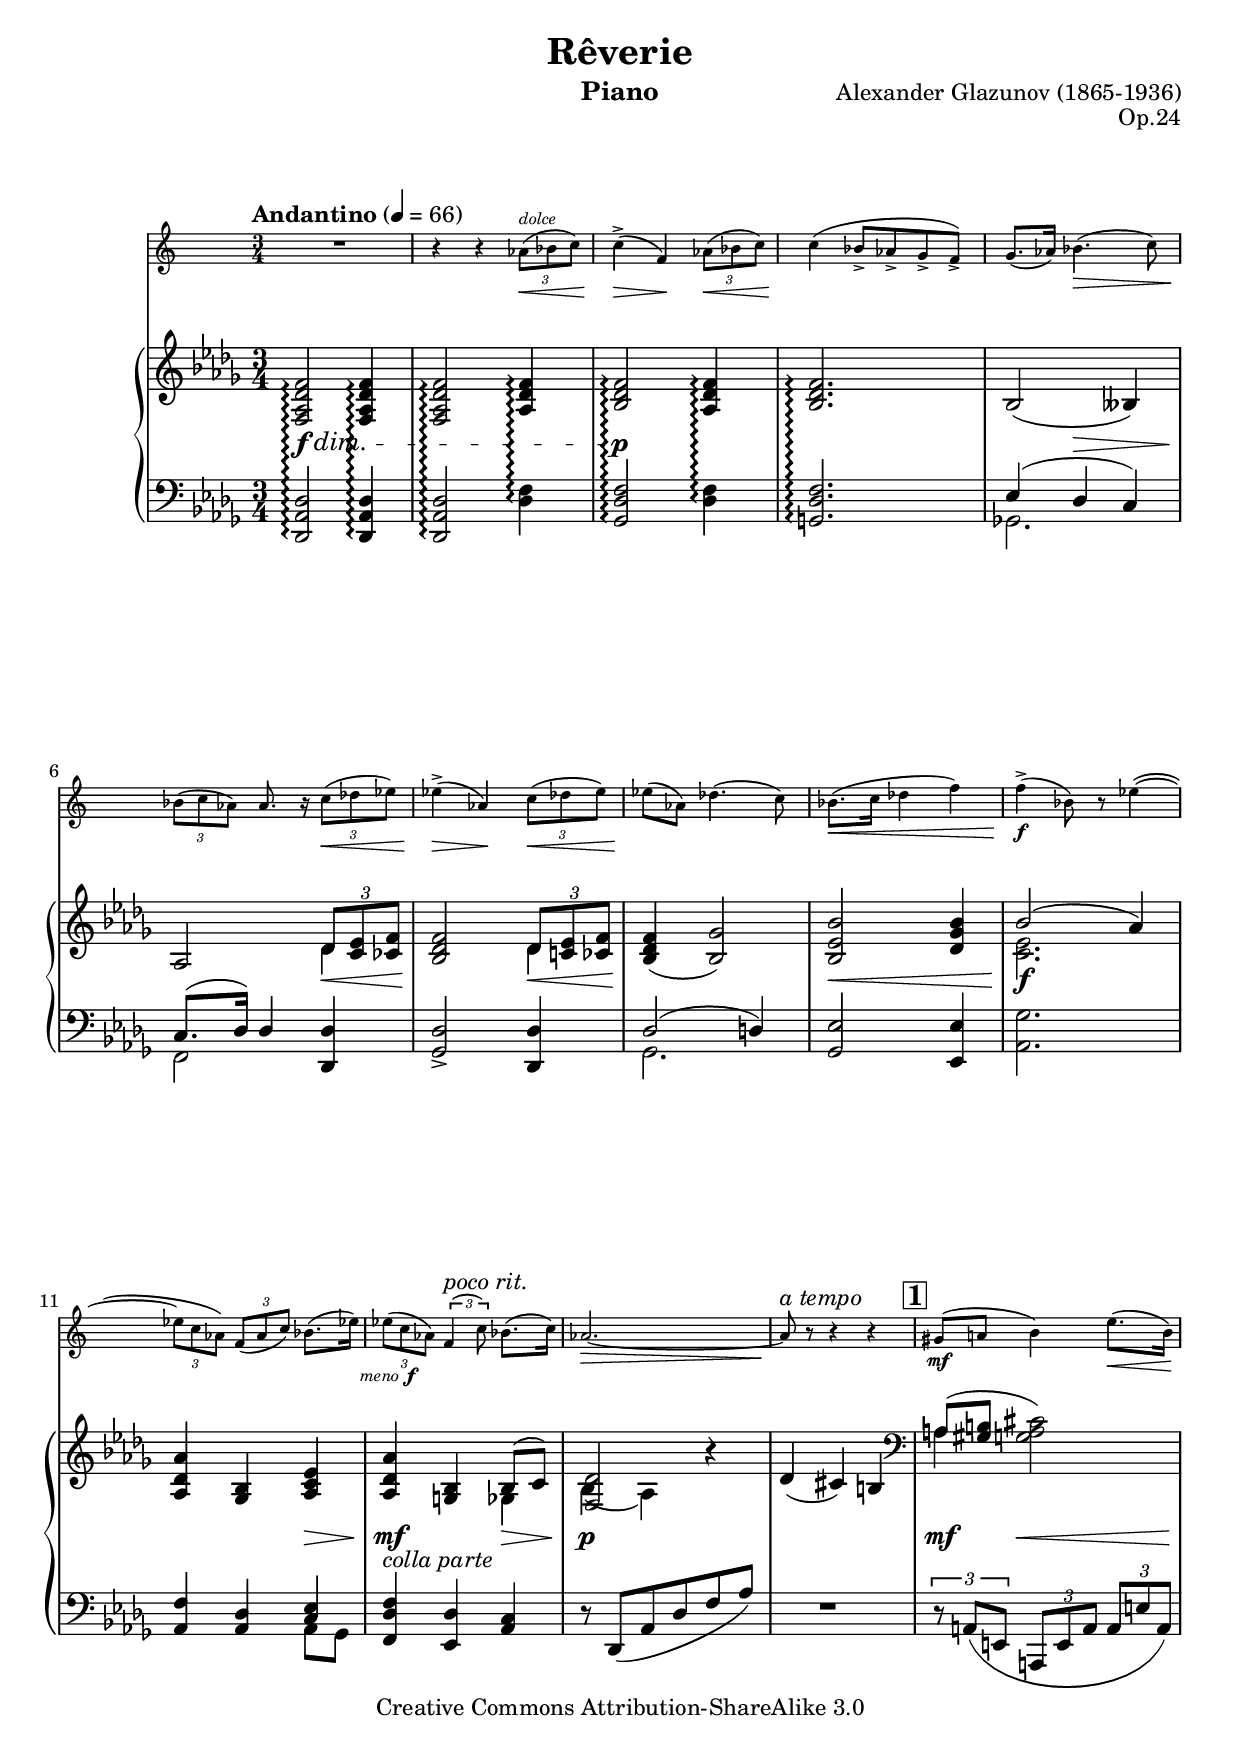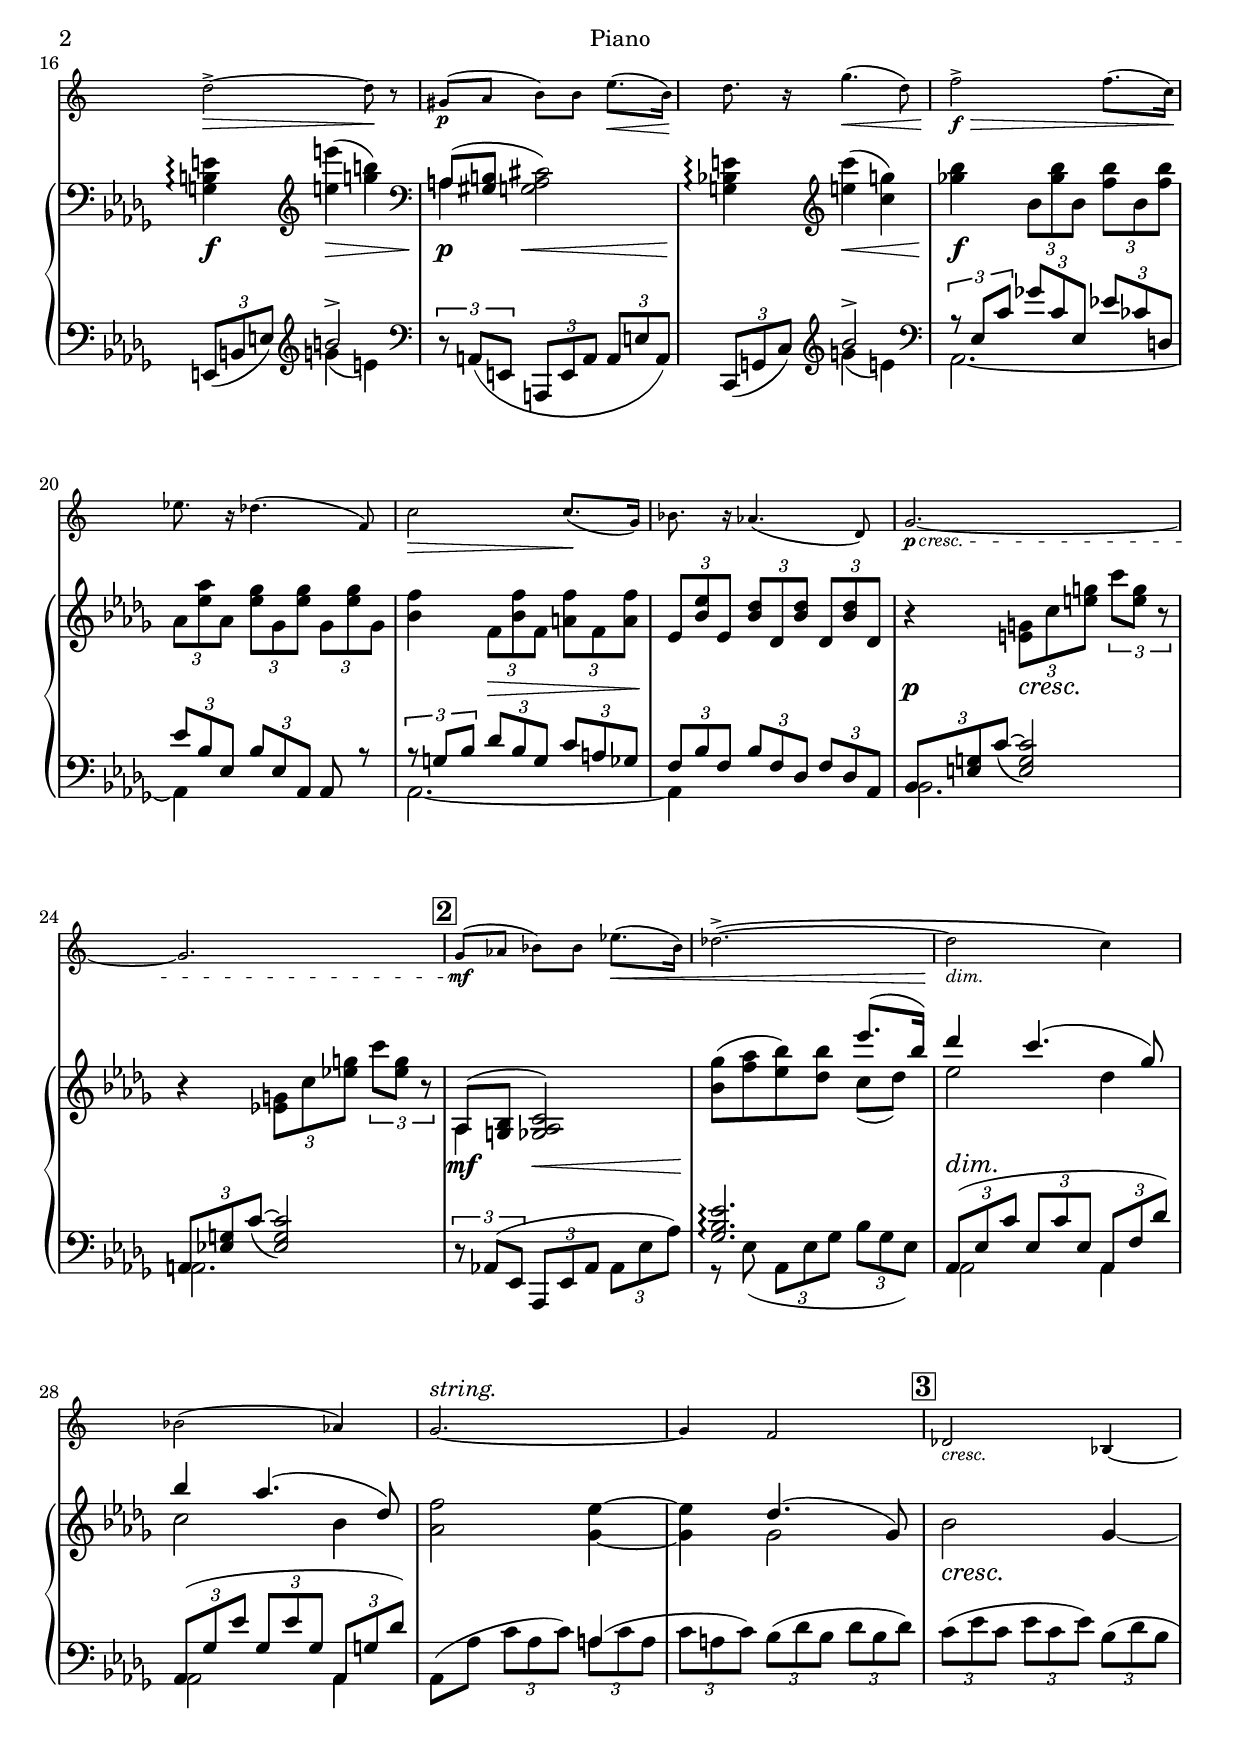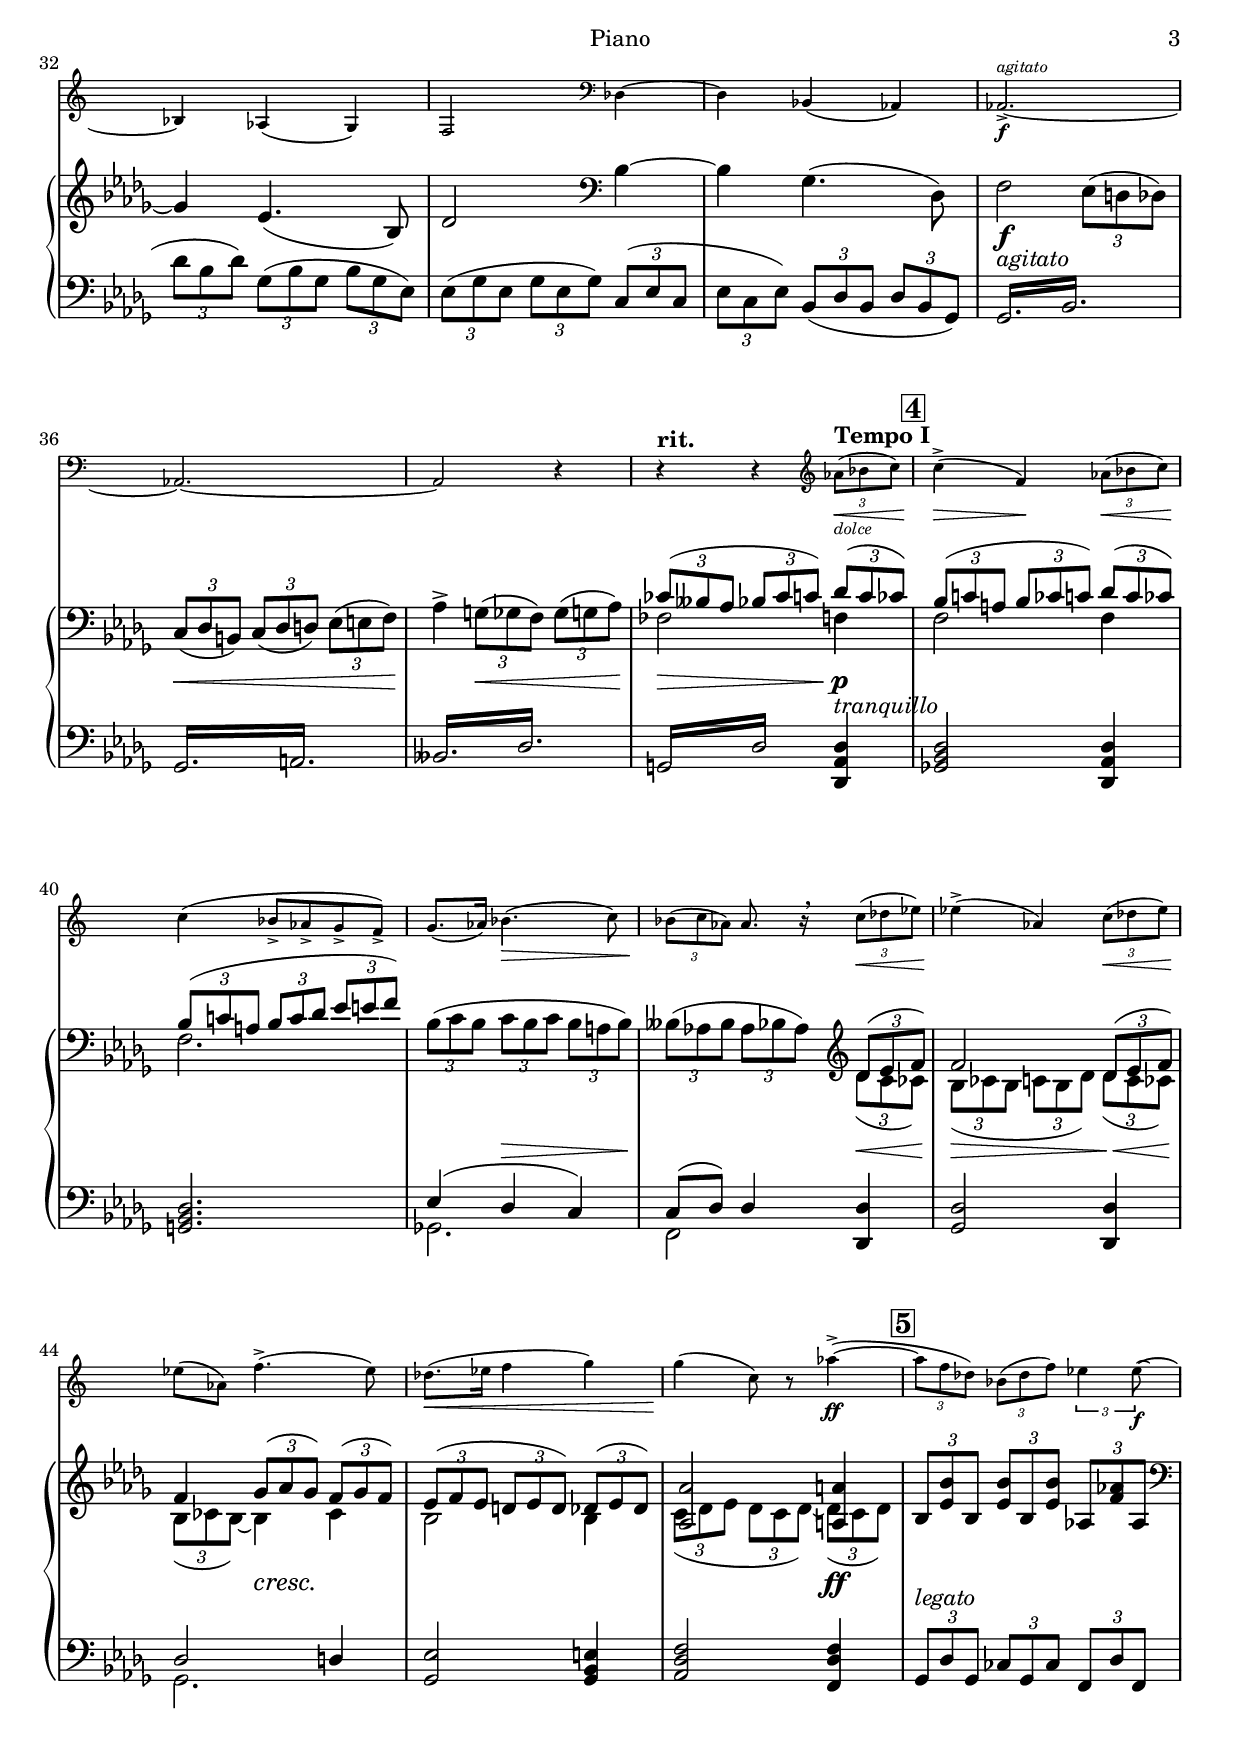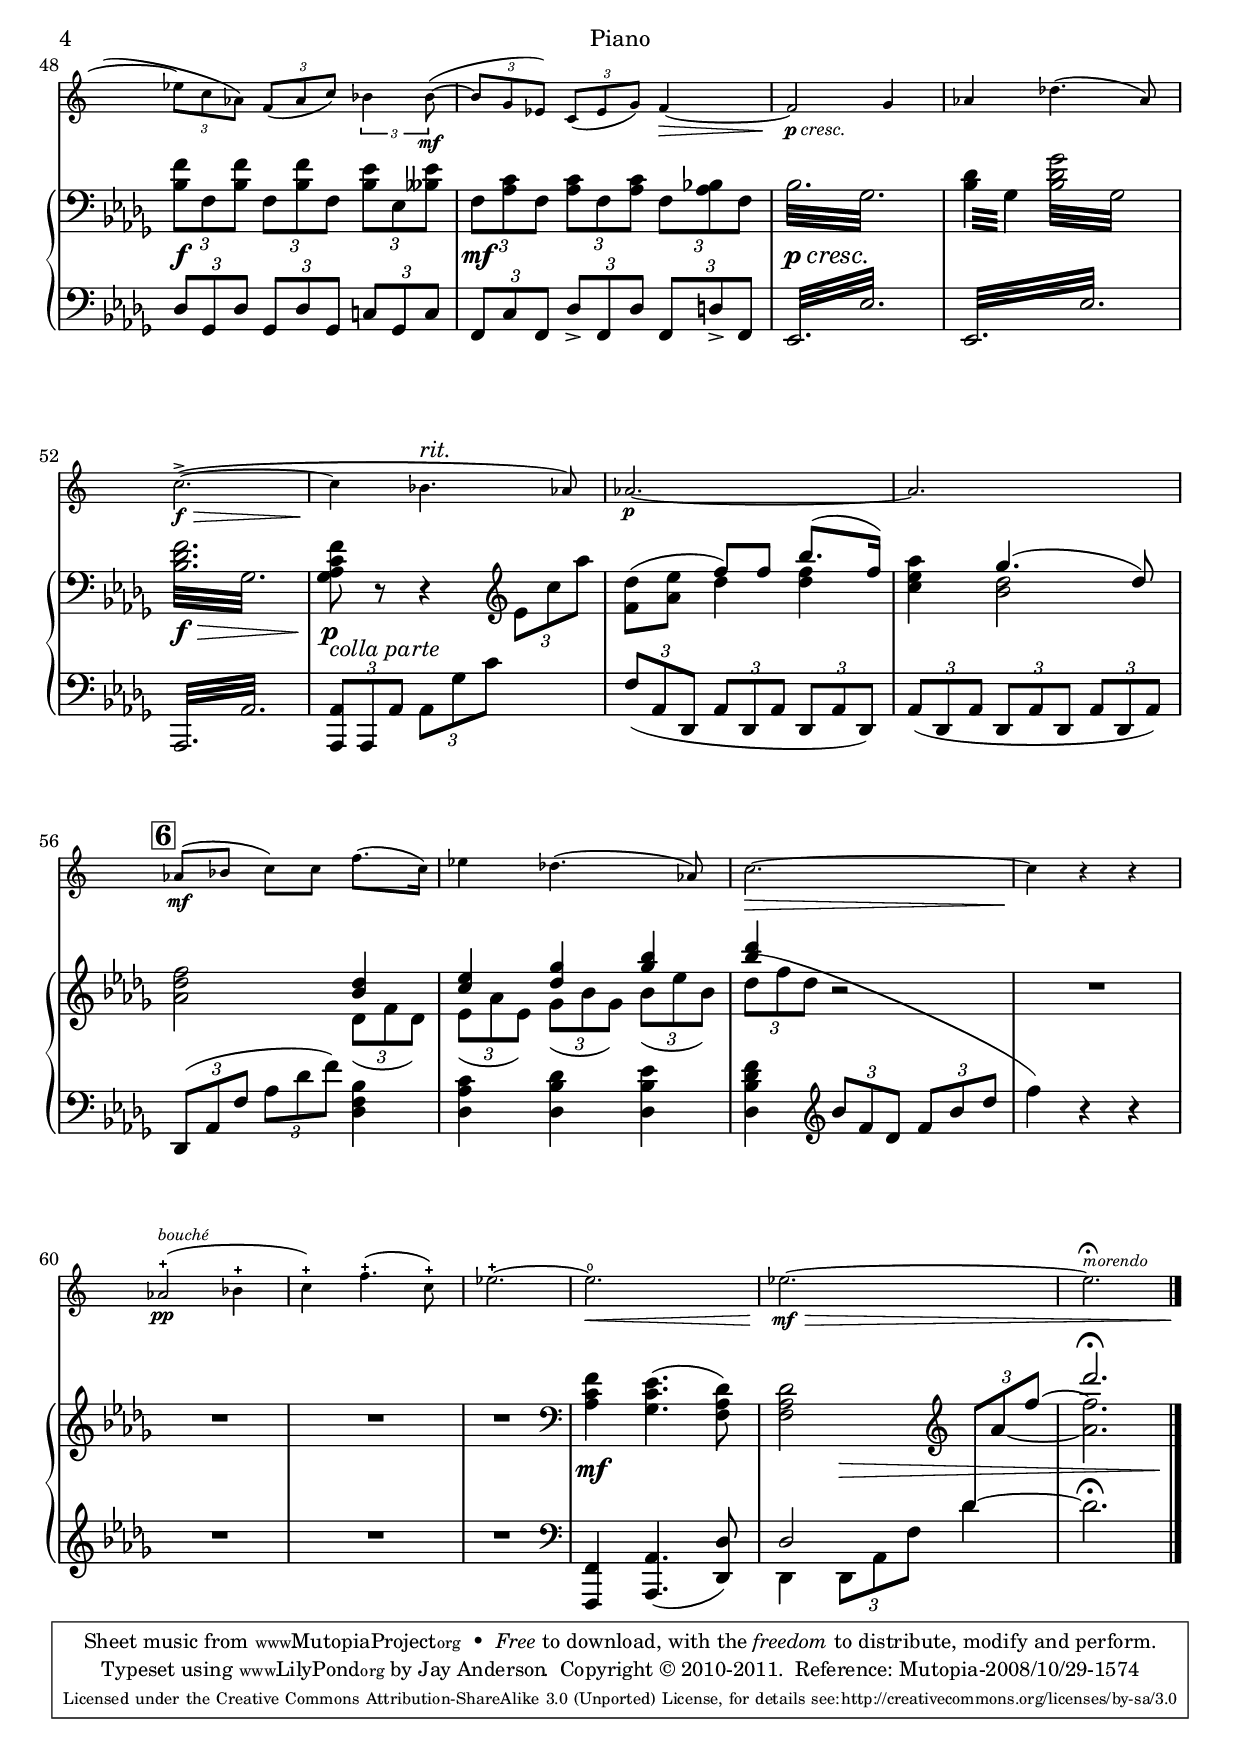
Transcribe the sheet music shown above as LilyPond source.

\version "2.13.47"

\version "2.13.47"

\include "defs.ily"

pianoRight = \relative c'
{
  \key des \major
  <f des aes f>2\arpeggio <f des aes f>4\arpeggio |
  <f des aes f>2\arpeggio <f des aes>4\arpeggio |
  <f des bes>2\arpeggio <f des aes>4\arpeggio |
  <f des bes>2.\arpeggio |
  bes,2( beses4) |
  aes2 << {\times 2/3 {des8 <ees c> <f ces>}} \\ des4 >> |
  <f des bes>2 << {\times 2/3 {des8 <ees c> <f ces>}} \\ des4 >> |
  <f des bes>4( <ges bes,>2) |
  <bes ees, bes>2 <bes ges des>4 |
  << {bes2( aes4)} \\ <ees c>2. >> |
  <aes des, aes>4 <bes, ges> <ees c aes> |
  <aes des, aes> <bes, g> << {bes8( c)} \\ ges4 >> |
  << <des' f,>2 \\ {bes4( aes)} >> r4 |
  des( cis) b |
  \clef bass
  << {\voiceOne a8( <b gis>} \new Voice {\voiceTwo a4} >> \oneVoice <cis a g>2) |
  <e b g>4\arpeggio \clef treble <e' e'>( <g b>) |
  \clef bass
  << {\voiceOne a,,8( <b gis>} \new Voice {\voiceTwo a4} >> \oneVoice <cis a g>2) |
  <e bes g>4\arpeggio \clef treble <e' c'>( <c g'>) |
  <ges' bes>4 \times 2/3 {bes,8 <ges' bes> bes,} \times 2/3 {<f' bes> bes, <f' bes>} |
  \times 2/3 {aes, <ees' aes> aes,} \times 2/3 {<ees' ges> ges, <ees' ges>} \times 2/3 {ges, <ees' ges> ges,} |
  <bes f'>4 \times 2/3 {f8 <bes f'> f} \times 2/3 {<a f'> f <a f'>} |
  \times 2/3 {ees <bes' ees> ees,} \times 2/3 {<bes' des> des, <bes' des>} \times 2/3 {des, <bes' des> des,} |

  r4 \times 2/3 {<g e>8 c <e g>} \times 2/3 {c' <g e> r} |
  r4 \times 2/3 {<g, ees>8 c <ees g>} \times 2/3 {c' <g ees> r} |
  << {\voiceOne aes,,8( <bes g>} \new Voice {\voiceTwo aes4} >> \oneVoice <c aes ges>2) |
  <bes' ges'>8( <f' aes> <ees bes'>) <des bes'> << {ees'8.( bes16)} \\ {c,8( des)} >> |
  << {des'4 c4.( ges8)} \\ {ees2 des4} >> |
  << {bes'4 aes4.( des,8)} \\ {c2 bes4} >> |
  <aes f'>2 <ges ees'>4~ |
  <ges ees'> << {des'4.( ges,8)} \\ ges2 >> |
  bes2 ges4~ |
  ges ees4.( bes8) |
  des2 \clef bass bes4~ |
  bes ges4.( des8) |
  f2 \times 2/3 {ees8( d des)} |
  \times 2/3 {c( des b)} \times 2/3 {c( des d)} \times 2/3 {ees( e f)}
  aes4-> \times 2/3 {g8( ges f)} \times 2/3 {ges( g aes)}
  <<
    {
      \times 2/3 {ces8( beses aes} \times 2/3 {bes ces c)} \times 2/3 {des( c ces)} |
      \times 2/3 {bes8( c a} \times 2/3 {bes ces c)} \times 2/3 {des( c ces)} |
      \times 2/3 {bes8( c a} \times 2/3 {bes c des} \times 2/3 {ees e f)} |
    }
    \\
    {
      fes,2 f4 |
      f2 f4 |
      f2. |
    }
  >>
  \times 2/3 {bes8( c bes} \times 2/3 {c bes c} \times 2/3 {bes a bes)} |
  \times 2/3 {beses8( aes beses} \times 2/3 {aes bes
    %NOTE: Workaround for Lilypond issue 110
    \override Score.NonMusicalPaperColumn #'allow-loose-spacing = ##f
    aes)} \clef treble
  <<
    {
      \times 2/3 {des8( ees f)} |
      f2 \times 2/3 {des8( ees f)} |
      f4 \times 2/3 {ges8( aes ges)} \times 2/3 {f( ges f)} |
      \times 2/3 {ees( f ees} \times 2/3 {d ees d)} \times 2/3 {des( ees des)} |
      <aes aes'>2 <a a'>4 |
    }
    \\
    {
      \times 2/3 {des8( c ces)} |
      \times 2/3 {bes8( ces bes} \times 2/3 {c bes des)} \times 2/3 {des8( c ces)} |
      \times 2/3 {bes( ces bes~)} bes4 ces |
      bes2 bes4 |
      \times 2/3 {c8( des ees} \times 2/3 {des c des~)} \times 2/3 {des8( c des)} |
    }
    >> |
    \revert Score.NonMusicalPaperColumn #'allow-loose-spacing
    \times 2/3 {bes8 <ees bes'> bes} \times 2/3 {<ees bes'> bes <ees bes'>} \times 2/3 {aes, <f' aes> aes,} |
    \clef bass
    \times 2/3 {<bes f'> f <bes f'>} \times 2/3 {f <bes f'> f} \times 2/3 {<bes ees> ees, <beses' ees>} |
    \times 2/3 {f <aes c> f} \times 2/3 {<aes c> f <aes c>} \times 2/3 {f <aes bes> f} |
    \repeat tremolo 12 {bes32 ges} |
    \repeat tremolo 4 {<bes des>32 ges} \repeat tremolo 8 {<bes des ges>32 ges} |
    \repeat tremolo 12 {<bes des f>32 ges} |
    <ges aes c f>8 r r4 \clef treble \times 2/3 {ees'8 c' aes'} |
    <des, f,>8^( <ees aes,> << {\voiceOne f8) f bes8.( f16)} \new Voice {\voiceTwo des4 <des f>} >> |
    \oneVoice
    <c ees aes>4 << {ges'4.( des8)} \\ {<des bes>2} >> |
    <aes des f>2
    <<
      {<bes des>4 | <c ees> <des ges> <ges bes> | <bes des>}
      \\
      {
        \times 2/3 {des,,8( f des)} |
        \times 2/3 {ees( aes ees)} \times 2/3 {ges( bes ges)} \times 2/3 {bes( ees bes)} |
      }
    >> r2 |
    R2.*4 |
    \clef bass
    <aes, c f>4 <ges c ees>4.( <f aes des>8) |
    <f aes des>2
      \clef treble
      \set tieWaitForNote = ##t
      \times 2/3 {\change Staff=LH \stemUp des'8 \change Staff=RH aes'~ f'~} |
    << \new Voice {\voiceOne des'2.\fermata} {\voiceTwo <f, aes,>2.} >> |
}

pianoLeft = \relative c
{
  \key des \major
  \clef bass
  <des aes des,>2\arpeggio <des aes des,>4\arpeggio |
  <des aes des,>2\arpeggio <f des>4\arpeggio |
  <f des ges,>2\arpeggio <f des>4\arpeggio |
  <f des g,>2.\arpeggio |
  <<
    {ees4( des c) | c8.( des16) des4}
    \\
    {ges,2. | f2}
  >> <des' des,>4 |
  <des ges,>2-> <des des,>4 |
  << {des2( d4)} \\ ges,2. >> |
  <ees' ges,>2 <ees ees,>4 |
  <ges aes,>2. |
  <f aes,>4 <des aes> << <ees c>4 \\ {aes,8 ges} >> |
  <f des' f>4 <ees des'> <aes c> |
  r8 des,( aes' des f aes) |
  R2. |

  \times 2/3 {r8 a,( e} \times 2/3 {a, e' a} \times 2/3 {a e' a,)} |
  \override Score.NonMusicalPaperColumn #'allow-loose-spacing = ##f
  \times 2/3 {e( b' e)} \clef treble << {b''2->} \\ {g4( e)} >> |
  \revert Score.NonMusicalPaperColumn #'allow-loose-spacing
  \clef bass
  \times 2/3 {r8 a,,( e} \times 2/3 {a, e' a} \times 2/3 {a e' a,)} |
  \override Score.NonMusicalPaperColumn #'allow-loose-spacing = ##f
  \times 2/3 {c,( g' c)} \clef treble << {bes''2->} \\ {g4( e)} >> |
  \revert Score.NonMusicalPaperColumn #'allow-loose-spacing
  \clef bass

  <<
    {
      \times 2/3 {r8 ees, c'} \times 2/3 {ges' c, ees,} \times 2/3 {ees' ces d,} |
      \times 2/3 {ees'8 bes ees,} \times 2/3 {bes' ees, aes,} aes8 r |
      \times 2/3 {r8 g' bes} \times 2/3 {des bes g} \times 2/3 {c a ges} |
      \times 2/3 {f8 bes f} \times 2/3 {bes f des} \times 2/3 {f des aes} |
    }
    \\
    {
      aes2.~ | aes4 s s |
      aes2.~ | aes4 s s |
    }
  >>
  <<
    {
      \times 2/3 {bes8 <e g> c'~_(} <c g e>2) |
      \times 2/3 {a,8 <ees' g> c'~_(} <c g ees>2) |
    }
    \\
    {
      bes,2. | a |
    }
  >>
  \times 2/3 {r8 aes( ees} \times 2/3 {aes, ees' aes} \times 2/3 {aes ees' aes)} |
  <<
    {
      <ges bes ees>2.\arpeggio |
      \times 2/3 {aes,8( ees' c'} \times 2/3 {ees, c' ees,} \times 2/3 {aes, f' des')} |
      \times 2/3 {aes,8( ges' ees'} \times 2/3 {ges, ees' ges,} \times 2/3 {aes, g' des')} |
    }
    \\
    {
      r8 ees,( \times 2/3 {aes,8 ees' ges} \times 2/3 {bes ges ees)} |
      aes,2 aes4 |
      aes2 aes4 |
    }
  >>
  aes8( aes' \times 2/3 {c8 aes c)} << {\voiceOne a4(} \new Voice {\voiceTwo \times 2/3 {a8 c a}} >> \oneVoice |
  \times 2/3 {c8 a c)} \times 2/3 {bes( des bes} \times 2/3 {des bes des)} |
  \times 2/3 {c8( ees c} \times 2/3 {ees c ees)} \times 2/3 {bes( des bes} |
  \times 2/3 {des bes des)} \times 2/3 {ges,( bes ges} \times 2/3 {bes ges ees)} |
  \times 2/3 {ees8( ges ees} \times 2/3 {ges ees ges)} \times 2/3 {c,( ees c} |
  \times 2/3 {ees c ees)} \times 2/3 {bes( des bes} \times 2/3 {des bes ges)} |
  \repeat tremolo 6 {ges16 bes} |
  \repeat tremolo 6 {ges16 a} |
  \repeat tremolo 6 {beses16 des} |
  \repeat tremolo 4 {g,16 des'} <des aes des,>4 |
  <des bes ges>2 <des aes des,>4 |
  <des bes g>2. |
  <<
    {
      ees4( des c) |
      c8( des) des4
    }
    \\
    {
      ges,2. |
      f2
    }
  >> <des' des,>4 |
  <des ges,>2 <des des,>4 |
  << {des2 d4} \\ {ges,2.} >> |
  <ges ees'>2 <ges bes e>4 |
  <aes des f>2 <f des' f>4 |
  \times 2/3 {ges8 des' ges,} \times 2/3 {ces ges ces} \times 2/3 {f, des' f,} |
  \times 2/3 {des' ges, des'} \times 2/3 {ges, des' ges,} \times 2/3 {c ges c} |
  \times 2/3 {f, c' f,} \times 2/3 {des'-> f, des'} \times 2/3 {f, d'-> f,} |
  \repeat tremolo 12 {ees32 ees'} |
  \repeat tremolo 12 {ees,32 ees'} |
  \repeat tremolo 12 {aes,,32 aes'} |
  \times 2/3 {<aes aes,>8 aes, aes'} \times 2/3 {aes ges' c} s4 |
  \times 2/3 {f,8( aes, des,} \times 2/3 {aes' des, aes'} \times 2/3 {des, aes' des,)} |
  \times 2/3 {aes'( des, aes'} \times 2/3 {des, aes' des,} \times 2/3 {aes' des, aes')} |
  \times 2/3 {des,( aes' f'} \times 2/3 {aes des f)} <bes, f des>4 |
  <des, aes' c> <des bes' des> <des bes' ees> |
  <<
    \new Voice
    {
      <des bes' des f>
    }
    {
      \change Staff=RH
      \times 2/3 {des''8( f des} \change Staff=LH
      \clef treble \times 2/3 {bes8 f des} \times 2/3 {f bes des} |
    }
  >>
  f4) r r |
  R2.*3 |
  \clef bass
  <f,,, f,>4 <aes aes,>4.( <des des,>8) |
  <<
    {
      des2
    }
    \\
    {
      des,4 \times 2/3 {des8 aes' f'}
    }
  >> des'4~ |
  des2.\fermata |
}

pianoDynamics =
{
  s2.*2\f\dim |
  s2.*2\p |
  s4 s2\> |
  s2\! s4\< |
  s2\! s4\< |
  s2.\! |
  s2.\< |
  s2.\f |
  s2 s4\> |
  s4\mf-\collaParte s s\> |
  s2.\p

  %a tempo
  s2. |
  s4\mf s2\< |
  s4\f s2\> |
  s4\p s2\< |
  s4\! s2\< |
  s2.\f |
  s2. |
  s4 s2\> |
  s2.\! |
  s4\p s2\justCresc |
  s2. |
  s4\mf s2\< |
  s2.\! |
  s2.\justDim |
  s2.\! |
  s2.*2 |
  s2.\justCresc |
  s2.*3 |
  s2.\f-\agitato |
  s2.\< |
  s4\! s2\< |
  s2\> s4\p-\tranquillo |
  s2.*2 |
  s4 s2\> |
  s2\! s4\< |
  s2\> s4\< |
  s4\! s2\justCresc |
  s2. |
  s2 s4\ff |
  s2.-\legato |
  s2.\f |
  s2.\mf |
  s2.\p\justCresc |
  s2. |
  s2.\f\> |
  s2.\p-\collaParte |

  %a tempo
  s2.*9 |
  s2.\mf |
  s4 s2\> |
  s2. s1*0\! |
}

pianoPedals =
{
}

\version "2.13.47"

\include "defs.ily"

horn = \relative c''
{
  \key c \major
  \transposition f
  %3/4
  R2. |
  r4 r \times 2/3 {aes8(\<^\dolce bes c)} |
  c4->(\> f,)\! \times 2/3 {aes8(\< bes c)} |
  c4(\! bes8-> aes-> g-> f->) |
  g8.( aes16) bes4.(\> c8) |
  \times 2/3 {bes8(\! c aes)} aes8. r16 \times 2/3 {c8(\< des ees)} |
  ees4->(\> aes,)\! \times 2/3 {c8(\< des ees)} |
  ees8(\! aes,) des4.( c8) |
  bes8.(\< c16 des4 f) |
  f->(\f bes,8) r ees4~( |
  \times 2/3 {ees8 c aes)} \times 2/3 {f8( aes c)} bes8.( ees16) |
  \times 2/3 {ees8(\menof c aes)} \times 2/3 {f4( c'8)} bes8.( c16) |
  aes2.~\> | aes8\! r r4 r |

  gis8(\mf a b4) e8.(\< b16) |
  d2~->\> d8\! r |
  gis,(\p a b) b e8.(\< b16) |
  d8.\! r16 g4.(\< d8) |
  f2->\f\> f8.( c16)\! |
  ees8. r16 des4.( f,8) |
  c'2\> c8.(\! g16) |
  bes8. r16 aes4.( d,8) |
  g2.~\p\cresc | g |
  g8(\mf aes bes) bes ees8.(\< bes16) |
  des2.~->( |
  des2\justDim c4) |
  bes2( aes4) |
  g2.~\! |
  g4 f2 |
  des2\justCresc bes4~\! |
  bes aes( g) |
  f2 \clef bass des4~ |
  des bes( aes) |
  aes2.~->\f^\agitato | aes~ | aes2 r4 |

  r4 r \clef treble \times 2/3 {aes''8(\<_\dolce bes c)} |
  c4->(\> f,)\! \times 2/3 {aes8(\< bes c)} |
  c4(\! bes8-> aes-> g-> f->) |
  g8.( aes16) bes4.(\> c8) |
  \times 2/3 {bes8(\! c aes)} aes8. r16 \breathe \times 2/3 {c8(\< des ees)} |
  ees4->(\! aes,) \times 2/3 {c8(\< des ees)} |
  ees8(\! aes,) f'4.->( ees8) |
  des8.(\< ees16 f4 g) |
  g(\! c,8) r aes'4~->(\ff |
  \times 2/3 {aes8 f des)} \times 2/3 {bes8( des f)} \times 2/3 {ees4 ees8~(\f} |
  \times 2/3 {ees8 c aes)} \times 2/3 {f8( aes c)} \times 2/3 {bes4 bes8~(\mf} |
  \times 2/3 {bes8 g ees)} \times 2/3 {c8( ees g)} f4~\> |
  f2\p\justCresc g4 |
  aes des4.( aes8) |
  c2.~->(\f\> |
  c4\! bes4. aes8) |
  aes2.~\p | aes |
  aes8(\mf bes c) c f8.( c16) |
  ees4 des4.( aes8) |
  c2.~\> | c4\! r r |
  aes2-+(\pp^\bouche bes4-+ |
  c-+) f4.-+( c8-+) |
  ees2.~-+ | ees-\open\< |
  ees2.~\mf\> | ees\fermata^\morendo s1*0\! |
}

\include "defs.ily"

instrument = "Piano"

\book
{
  \include "header.ily"
  \score
  {
    <<
      \new Staff
      \with
      {
        fontSize = #-3
        \override StaffSymbol #'staff-space = #(magstep -3)
      }
      { \horn }
      \new PianoStaff
      <<
        \set PianoStaff.connectArpeggios = ##t
        \new Staff="RH" { \pianoRight }
        \new Dynamics \pianoDynamics
        \new Staff="LH" { << \pianoLeft \pianoPedals \outline >> }
        %\new Dynamics = "pedals" \pianoPedalsMvtI
      >>
    >>
    \layout { }
  }

  %midi
  \score
  {
    \unfoldRepeats
    <<
      \new Staff \with {midiInstrument = "french horn"} { \horn }
      \new PianoStaff
      <<
        \new Staff="RH" { << \pianoRight \pianoDynamics \pianoPedals >> }
        \new Staff="LH" { << \pianoLeft \pianoDynamics \pianoPedals >> }
      >>
      { \outline }
    >>
    \midi { }
  }
}
